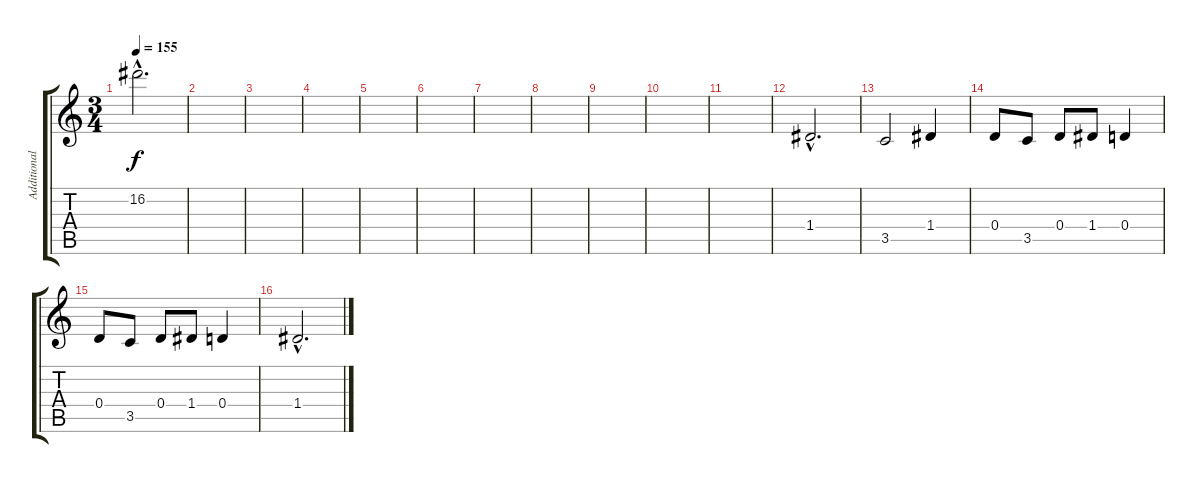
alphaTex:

\track ("Additional Guitar" "Additional") {instrument distortionguitar}
\staff {score tabs}
\tuning (E4 B3 G3 D3 A2 E2) {hide}
\ts (3 4)
\tempo 155
\clef g2
\ks c
16.2{hac t}.2{d dy f} |
|
|
|
|
|
|
|
|
|
|
1.4{hac}.2{d volume 13} |
3.5.2 1.4.4 |
0.4.8 3.5.8 0.4.8 1.4.8 0.4.4 |
0.4.8 3.5.8 0.4.8 1.4.8 0.4.4 |
1.4{hac}.2{d}
